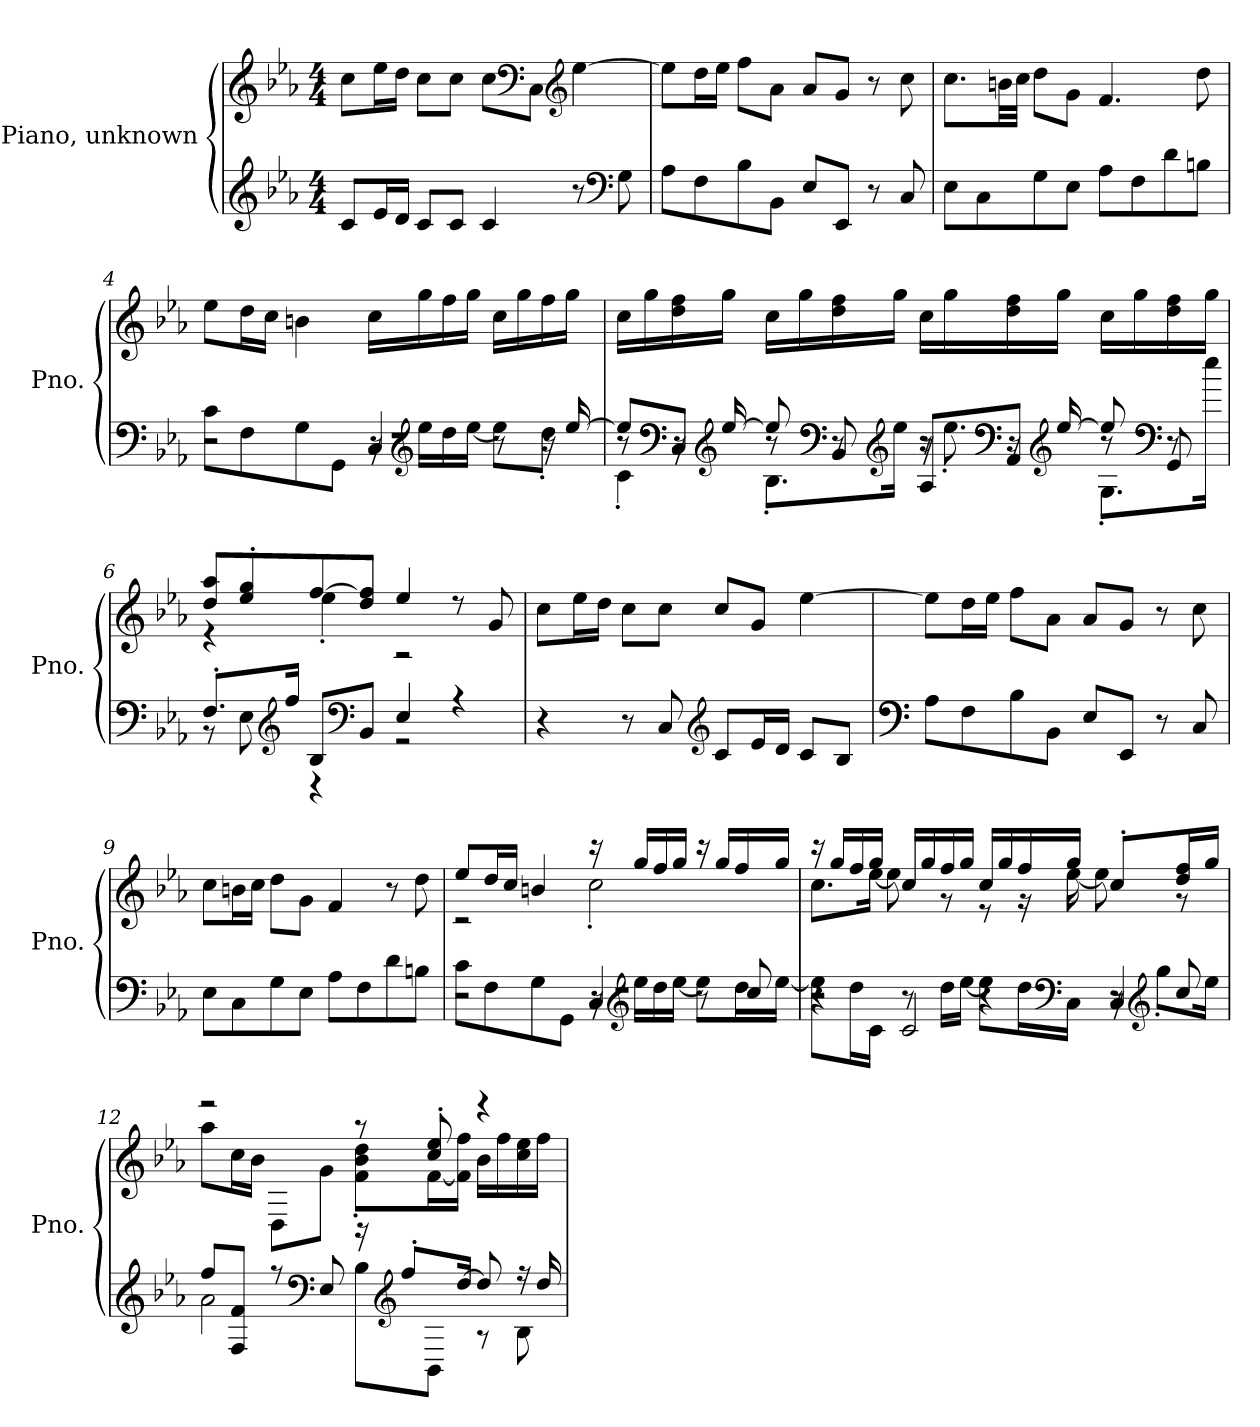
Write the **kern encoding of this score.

**kern	**kern
*part1	*part1
*staff2	*staff1
*I"Piano, unknown	*
*I'Pno.	*
*clefG2	*clefG2
*k[b-e-a-]	*k[b-e-a-]
*M4/4	*M4/4
*MM120	*MM120
=1	=1
8c/L	8cc\L
16e-/L	16ee-\L
16d/JJ	16dd\JJ
8c/L	8cc\L
8c/J	8cc\J
4c/	8cc\L
*	*clefF4
.	8C\J
*	*clefG2
8r	[4ee-\
*clefF4	*
8G\	.
=2	=2
8A-\L	8ee-\L]
8F\	16dd\L
.	16ee-\JJ
8B-\	8ff\L
8BB-\J	8a-\J
8E-/L	8a-/L
8EE-/J	8g/J
8r	8r
8C/	8cc\
=3	=3
8E-\L	8.cc\L
8C\	.
.	32bn\LL
.	32cc\JJJ
8G\	8dd\L
8E-\J	8g\J
8A-\L	4.f/
8F\	.
8d\	.
8Bn\J	8dd\
!!LO:LB:g=z
=4	=4
*^	*
*	*^	*
1r	8c\L	2r	8ee-\L
.	8F\	.	16dd\L
.	.	.	16cc\JJ
.	8G\	.	4bn\
.	8GG\J	.	.
.	16r	4C/	16cc\LL
*clefG2	*	*	*
.	16ee-\LL	.	16gg\
.	16dd\	.	16ff\
.	[16ee-\JJ	.	16gg\JJ
.	8ee-\L]	8r	16cc\LL
.	.	.	16gg\
.	8dd'\J	16r	16ff\
.	.	[16ee-/	16gg\JJ
!!LO:LB:g=z
=5	=5	=5	=5
8r	4c'\	8ee-/L]	16cc\LL
.	.	.	16gg\
*clefF4	*	*	*
16r	.	8C/J	16dd\ 16ff\
*clefG2	*	*	*
[16ee-/	.	.	16gg\JJ
8ee-/]	8.B-'\L	8r	16cc\LL
.	.	.	16gg\
*clefF4	*	*	*
8r	.	8BB-/	16dd\ 16ff\
*clefG2	*	*	*
.	16ee-\Jk	.	16gg\JJ
8r	16r	8A-/L	16cc\LL
.	8.ee-'\	.	16gg\
*clefF4	*	*	*
16r	.	8AA-/J	16dd\ 16ff\
*clefG2	*	*	*
[16ee-/	.	.	16gg\JJ
8ee-/]	8.G'\L	8r	16cc\LL
.	.	.	16gg\
*clefF4	*	*	*
8r	.	8GG/	16dd\ 16ff\
.	16ee-\Jk	.	16gg\JJ
*	*v	*v	*
=6	=6	=6
*	*	*^
8.F'/L	8r	8dd/ 8aa-/L	4r
.	8E-\	8ee-/' 8gg/'	.
*clefG2	*	*	*
16ff/Jk	.	.	.
8B-/L	4r	[8ff/	4ee-'\
*clefF4	*	*	*
8BB-/J	.	8dd/ 8ff/]J	.
4E-/	2r	4ee-/	2r
4r	.	8r	.
.	.	8g/	.
*v	*v	*	*
*	*v	*v
!!LO:LB:g=z
=7	=7
4r	8cc\L
.	16ee-\L
.	16dd\JJ
8r	8cc\L
8C/	8cc\J
*clefG2	*
8c/L	8cc/L
16e-/L	8g/J
16d/JJ	.
8c/L	[4ee-\
8B-/J	.
=8	=8
*clefF4	*
8A-\L	8ee-\L]
8F\	16dd\L
.	16ee-\JJ
8B-\	8ff\L
8BB-\J	8a-\J
8E-/L	8a-/L
8EE-/J	8g/J
8r	8r
8C/	8cc\
=9	=9
8E-\L	8cc\L
8C\	16bn\L
.	16cc\JJ
8G\	8dd\L
8E-\J	8g\J
8A-\L	4f/
8F\	.
8d\	8r
8Bn\J	8dd\
!!LO:LB:g=z
=10	=10
*^	*^
*	*^	*	*
1r	8c\L	2r	8ee-/L	2r
.	8F\	.	16dd/L	.
.	.	.	16cc/JJ	.
.	8G\	.	4bn/	.
.	8GG\J	.	.	.
.	16r	4C/	16r	2cc'\
*clefG2	*	*	*	*
.	16ee-\LL	.	16gg/LL	.
.	16dd\	.	16ff/	.
.	[16ee-\JJ	.	16gg/JJ	.
.	8ee-\L]	8r	16r	.
.	.	.	16gg/LL	.
.	16dd\L	8cc/	16ff/	.
.	[16ee-\JJ	.	16gg/JJ	.
=11	=11	=11	=11	=11
2r	8ee-\L]	4r	16r	8.cc\L
.	.	.	16gg/LL	.
.	16dd\L	.	16ff/	.
.	16c\JJ	.	16gg/JJ	[16ee-\Jk
.	8r	2c/	16cc/LL	8ee-\]
.	.	.	16gg/	.
.	16dd\LL	.	16ff/	8r
.	[16ee-\JJ	.	16gg/JJ	.
4r	8ee-\L]	.	16cc/LL	8r
.	.	.	16gg/	.
.	16dd\L	.	16ff/	16r
*clefF4	*	*	*	*
.	16C\JJ	.	16gg/JJ	[16ee-\
8r	16r	4C/	8cc'/L	8ee-\]
*clefG2	*	*	*	*
.	8gg'\L	.	.	.
8cc/	.	.	16dd/ 16ff/L	8r
.	16ee-\Jk	.	16gg/JJ	.
*	*v	*v	*	*
!!LO:LB:g=z	!!
=12	=12	=12	=12
8ff/L	2a-\	2r	8aa-\L
8F/ 8f/J	.	.	16cc\L
.	.	.	16b-\JJ
8r	.	.	8D\L
*clefF4	*	*	*
8E-/	.	.	8g\J
16r	8B-\L	8r	8f\' 8b-\' 8dd\'L
*clefG2	*	*	*
8ff'/L	.	.	.
.	8BB-\J	8cc/' 8ee-/'	[16f\L
[16dd/Jk	.	.	16f\] 16ff\JJ
8dd/]	8r	4r	16b-\LL
.	.	.	16ff\
16r	8B-\	.	16cc\ 16ee-\
16dd/	.	.	16ff\JJ
*v	*v	*	*
*	*v	*v
=	=
*-	*-
